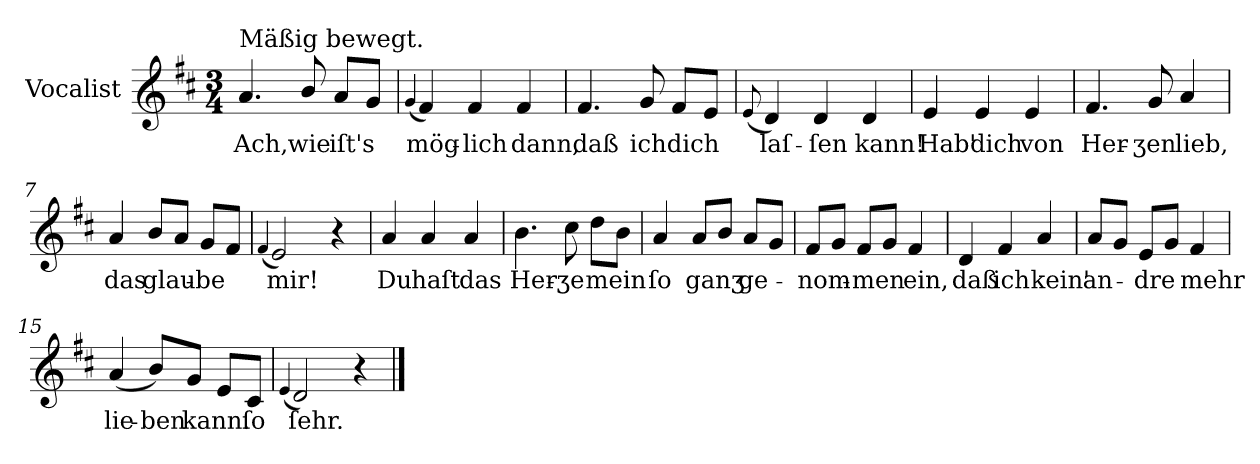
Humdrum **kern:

**kern	**text
*part1	*part1
*staff1	*staff1
*I"Vocalist	*
*clefG2	*
*k[f#c#]	*
*D:	*
*M3/4	*
=1	=1
!LO:TX:a:t=Mäßig bewegt.	!
4.a	Ach,
8b/	wie
8aL	iſt's
8gJ	.
=2	=2
(4qqg	.
4f#)	mög-
4f#	-lich
4f#	dann,
=3	=3
4.f#	daß
8g	ich
8f#L	dich
8eJ	.
=4	=4
(8qqe	.
4d)	laſ-
4d	-ſen
4d	kann!
=5	=5
4e	Hab'
4e	dich
4e	von
=6	=6
4.f#	Her-
8g	-ʒen
4a	lieb,
=7	=7
4a	das
8b/L	glau-
8aJ	.
8gL	-be
8f#J	.
=8	=8
(4qqf#	.
2e)	mir!
4r	.
=9	=9
4a	Du
4a	haſt
4a	das
=10	=10
4.b	Her-
8cc#	-ʒe
8ddL	mein
8bJ	.
=11	=11
4a	ſo
8aL	ganʒ
8bJ	.
8aL	ge-
8gJ	.
=12	=12
8f#L	-nom-
8gJ	.
8f#L	-men
8gJ	.
4f#	ein,
=13	=13
4d	daß
4f#	ich
4a	kein'
=14	=14
8aL	an-
8gJ	.
8eL	-dre
8gJ	.
4f#	mehr
=15	=15
(4a	lie-
8bL)	-ben
8gJ	kann.
8eL	.
8c#J	ſo
=16	=16
(4qqe	.
2d)	ſehr.
4r	.
==	==
*-	*-
